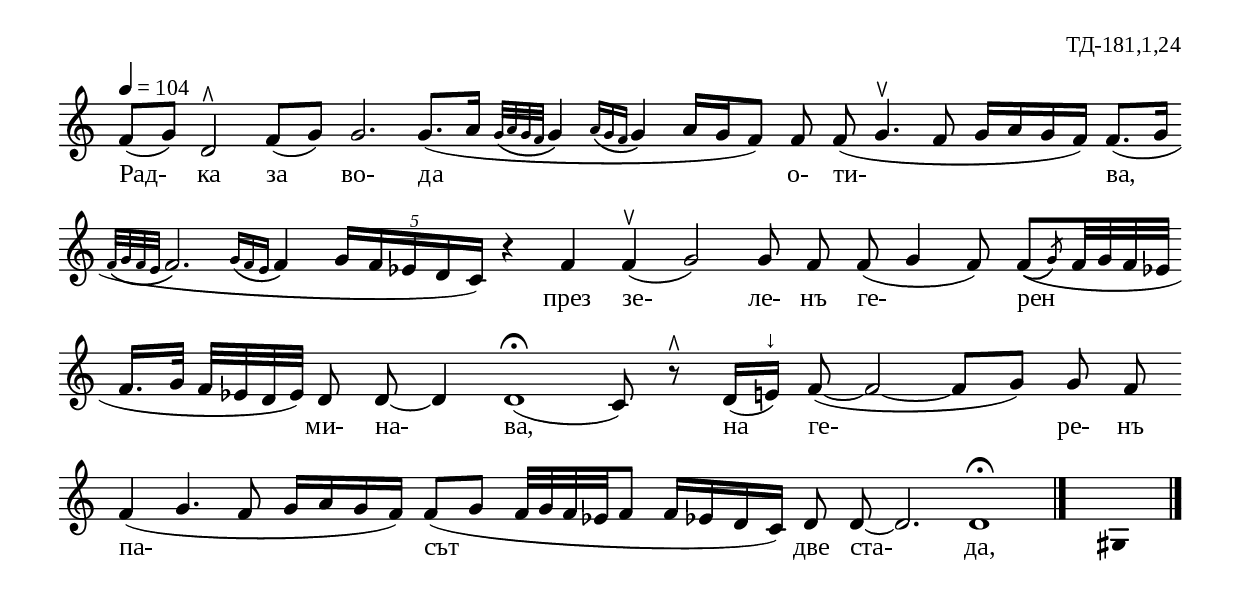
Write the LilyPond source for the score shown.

%{
td_181_1_24a
%}

\include "td-preamble.ly"

\score {
\relative c' {
\tempo 4 = 104
\cadenzaOn
f8[( g]) d2^\rtoe f8[( g]) g2. g8.[( a16] \grace { g32[\( a g f] } g4\)
\grace { a16[\( g f] } g4\) a16[ g f8]) f f\noBeam( g4.^\ltoe f8 g16[ a g f])
f8.[( g16]
\bar ""
\grace { f32[\( g f e] } f2.\) \bar "" \grace { g16[\( f e] } f4\) \bar ""
\times 4/5 { g16[ f ees d c]) } r4 \bar "" f f^\ltoe( g2)  \bar "" 
g8 f\noBeam f( g4 f8)  \bar ""
\afterGrace f[(\( { \stdB g\) \stdE } f32 g f ees!] 
\bar ""
f16.[ g32] f[ ees! d ees]) \bar ""
d8 d\noBeam~ d4 d1\fermata( c8) r^\rtoe \bar "" d16[( e^"↓"]) 
f8(~ f2~ f8[ g]) \bar "" g f\noBeam
\bar ""
f4( g4. f8 g16[ a g f])  \bar "" f8[( g] f32[ g f ees! f8] f16[ ees! d c])
d8 d\noBeam~ d2. d1\fermata
 \bar "|." 
s4 \fixB gis,
 \bar "|."  
}
\addlyrics { Рад- ка за во- да о- ти- ва, през зе- ле- нъ ге- рен
ми- на- ва, на ге- ре- нъ па- сът две ста- да, }
%
\layout {
   \context { 
	    \Staff \remove "Time_signature_engraver" } 
  indent = #0
  line-width = 190\mm
  ragged-right=##f
}
%
\midi { 
	\context {
		\Score tempoWholesPerMinute = #(ly:make-moment 104 4)
		}
	}
}
%
\header{
  opus = "ТД-181,1,24"
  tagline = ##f
}


